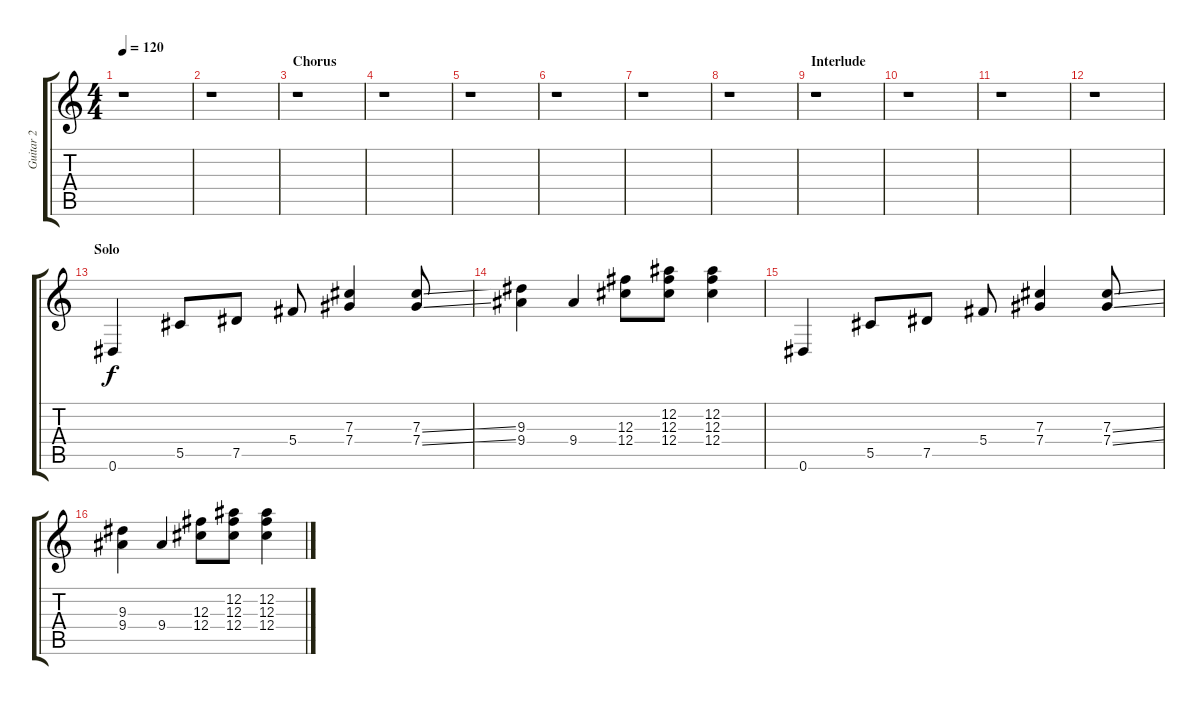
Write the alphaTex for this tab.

\track ("Guitar 2" "Guitar 2") {instrument acousticguitarsteel}
\staff {score tabs}
\tuning (Eb4 Bb3 Gb3 Db3 Ab2 Eb2) {hide}
\ts (4 4)
\tempo 120
\clef g2
\ks c
r.1{dy f} |
r.1 |
\section ("" "Chorus")
r.1 |
r.1 |
r.1 |
r.1 |
r.1 |
r.1 |
\section ("" "Interlude")
r.1 |
r.1 |
r.1 |
r.1 |
\section ("" "Solo")
0.6.4 5.5.8 7.5.8 5.4.8 (7.3 7.4).4 (7.3{ss} 7.4{ss}).8 |
(9.3 9.4).4 9.4.4 (12.3 12.4).8 (12.2 12.3 12.4).8 (12.2 12.3 12.4).4 |
0.6.4 5.5.8 7.5.8 5.4.8 (7.3 7.4).4 (7.3{ss} 7.4{ss}).8 |
(9.3 9.4).4 9.4.4 (12.3 12.4).8 (12.2 12.3 12.4).8 (12.2 12.3 12.4).4
